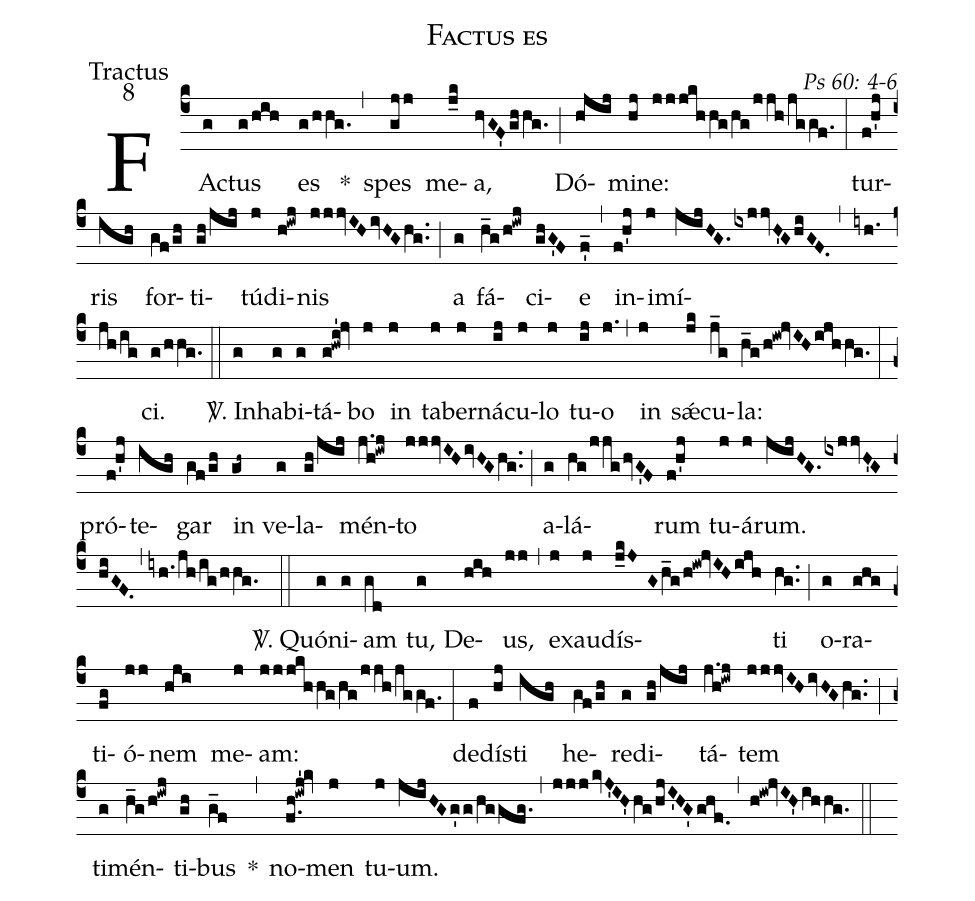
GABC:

name: Factus es;
office-part: Tractus;
mode: 8;
commentary: Ps 60: 4-6;
%%
(c4) FAc(g)tus(g/hih) es(g/hhg.) *(,) spes(gjj) me(j_k)a,(hvGF'/ghhg.) (;) Dó(hjij)mi(hj)ne:(jjjkhhg/hg/jjh/jggf.) (:)
tur(f!h'j)ris(igh) for(gf/gh)ti(gh/jij)tú(j)di(h!iwj)nis(jjjvIH/ivHG/hg..) (;) a(g) fá(h_g/h!iwj)ci(ghG'F)e(f'_) (,) in(f!h'j)i(j)mí(jijHG./ixjjvH'G/hiGF.,iyh./jh/ig)ci.(g/hhg.) (::)
<sp>V/</sp>. In(g)ha(g)bi(g)tá(g!hwi'!jv)bo(j) in(j) ta(j)ber(j)ná(ij)cu(j)lo(j) tu(ij)o(j.) (,) in(j) sǽ(jk)cu(j_g)la:(h_g/h!iw!jvIH/ijhhg.) (:)
pró(f!h'j)te(igh)gar(gf/gh) in(gh~) ve(g)la(gh/jij)mén(j.h!iwj)to(jjjvIH/ivHG/hg..) (;) a(g)lá(hg/jjg/hvG'F)rum(f!h'j) tu(j)á(j)rum.(jijHG./ixjjvH'G/hiGF.) (,) (iyh./jh/ig/hhg.) (::)
<sp>V/</sp>. Quón(g)i(g)am(gd) tu,(g) De(hih)us,(jj) (,) ex(j)au(j)dís(j_kJG/h_g/h!iw!jvIH/ijh)ti(hg..) (;) o(g)ra(ghg)ti(fg)ó(jj)nem(hji) me(j)am:(jjjkhhg/hg/jjh/jggf.) (:)
de(f)dís(hj)ti(igh) he(gf/gh)re(g)di(gh/jij)tá(j.h!iwj)tem(jjjvIH/ivHG/hg..) (;) ti(g)mén(h_g/h!iwj)ti(gh)bus(g_f) *(,) no(f.h!iwj'!kv)men(j) tu(j)um.(jijHG/g'g/hggfg.) (,) (jjj/kvJ'IH'/hg/hjI'HG'/ghf.) (,) (h!iw!jvIH'/ihhg.) (::)
